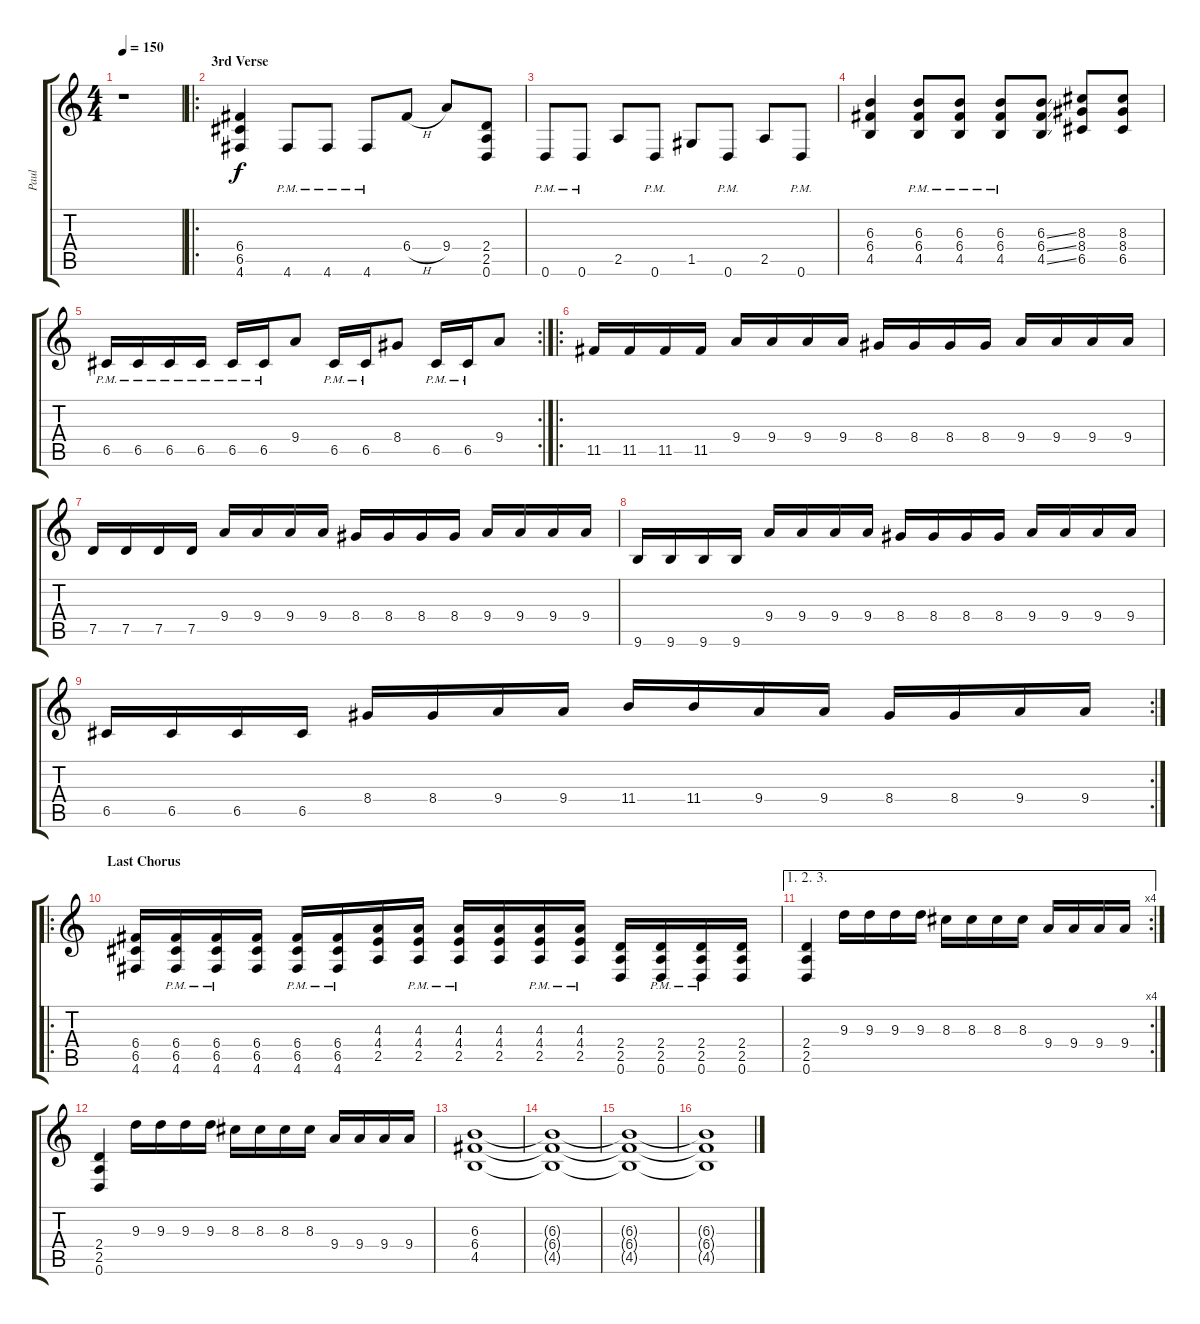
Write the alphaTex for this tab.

\track ("Paul" "Paul") {instrument distortionguitar}
\staff {score tabs}
\tuning (D4 A3 F3 C3 G2 D2) {hide}
\ts (4 4)
\tempo 150
\clef g2
\ks c
r.1{dy f} |
\ro
\section ("" "3rd Verse")
(6.4 6.5 4.6).4{instrument distortionguitar} 4.6{pm}.8 4.6{pm}.8 4.6{pm}.8 6.4{h}.8 9.4.8 (2.4 2.5 0.6).8 |
0.6{pm}.8 0.6{pm}.8 2.5.8 0.6{pm}.8 1.5.8 0.6{pm}.8 2.5.8 0.6{pm}.8 |
(6.3 6.4 4.5).4 (6.3{pm} 6.4{pm} 4.5{pm}).8 (6.3{pm} 6.4{pm} 4.5{pm}).8 (6.3{pm} 6.4{pm} 4.5{pm}).8 (6.3{ss} 6.4{ss} 4.5{ss}).8 (8.3 8.4 6.5).8 (8.3 8.4 6.5).8 |
\rc 2
6.5{pm}.16 6.5{pm}.16 6.5{pm}.16 6.5{pm}.16 6.5{pm}.16 6.5{pm}.16 9.4.8 6.5{pm}.16 6.5{pm}.16 8.4.8 6.5{pm}.16 6.5{pm}.16 9.4.8 |
\ro
11.5.16 11.5.16 11.5.16 11.5.16 9.4.16 9.4.16 9.4.16 9.4.16 8.4.16 8.4.16 8.4.16 8.4.16 9.4.16 9.4.16 9.4.16 9.4.16 |
7.5.16 7.5.16 7.5.16 7.5.16 9.4.16 9.4.16 9.4.16 9.4.16 8.4.16 8.4.16 8.4.16 8.4.16 9.4.16 9.4.16 9.4.16 9.4.16 |
9.6.16 9.6.16 9.6.16 9.6.16 9.4.16 9.4.16 9.4.16 9.4.16 8.4.16 8.4.16 8.4.16 8.4.16 9.4.16 9.4.16 9.4.16 9.4.16 |
\rc 2
6.5.16 6.5.16 6.5.16 6.5.16 8.4.16 8.4.16 9.4.16 9.4.16 11.4.16 11.4.16 9.4.16 9.4.16 8.4.16 8.4.16 9.4.16 9.4.16 |
\ro
\section ("" "Last Chorus")
(6.4 6.5 4.6).16 (6.4{pm} 6.5{pm} 4.6{pm}).16 (6.4{pm} 6.5{pm} 4.6{pm}).16 (6.4 6.5 4.6).16 (6.4{pm} 6.5{pm} 4.6{pm}).16 (6.4{pm} 6.5{pm} 4.6{pm}).16 (4.3 4.4 2.5).16 (4.3{pm} 4.4{pm} 2.5{pm}).16 (4.3{pm} 4.4{pm} 2.5{pm}).16 (4.3 4.4 2.5).16 (4.3{pm} 4.4{pm} 2.5{pm}).16 (4.3{pm} 4.4{pm} 2.5{pm}).16 (2.4 2.5 0.6).16 (2.4{pm} 2.5{pm} 0.6{pm}).16 (2.4{pm} 2.5{pm} 0.6{pm}).16 (2.4 2.5 0.6).16 |
\ae (1 2 3)
\rc 4
(2.4 2.5 0.6).4 9.3.16 9.3.16 9.3.16 9.3.16 8.3.16 8.3.16 8.3.16 8.3.16 9.4.16 9.4.16 9.4.16 9.4.16 |
(2.4 2.5 0.6).4 9.3.16 9.3.16 9.3.16 9.3.16 8.3.16 8.3.16 8.3.16 8.3.16 9.4.16 9.4.16 9.4.16 9.4.16 |
(6.3 6.4 4.5).1 |
(6.3{t} 6.4{t} 4.5{t}).1 |
(6.3{t} 6.4{t} 4.5{t}).1 |
(6.3{t} 6.4{t} 4.5{t}).1
